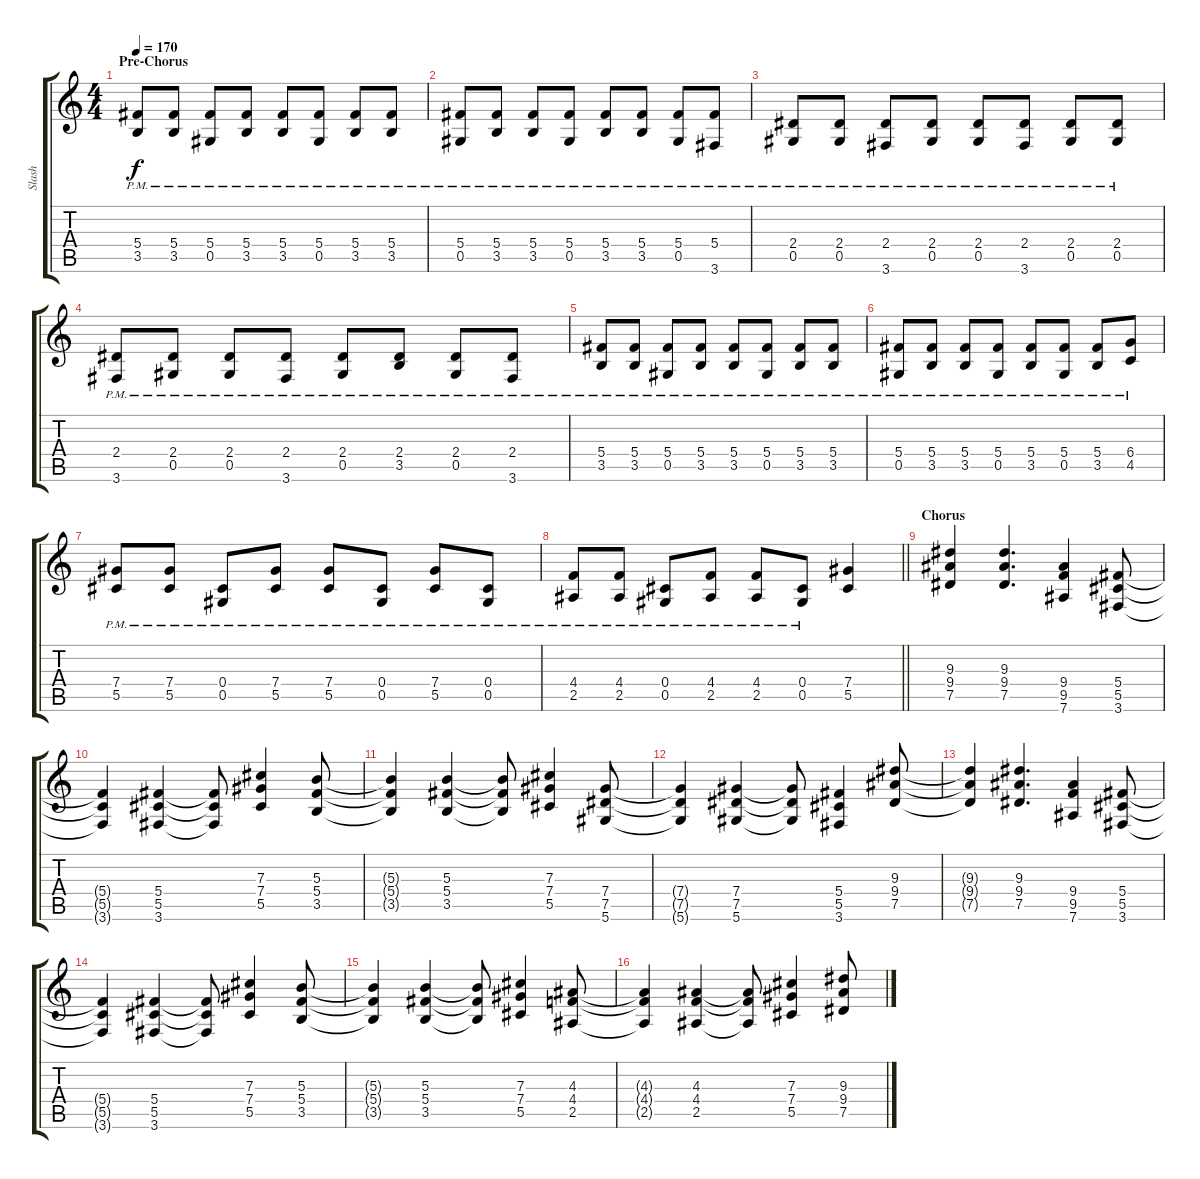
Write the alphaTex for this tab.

\track ("Slash" "Slash") {instrument distortionguitar}
\staff {score tabs}
\tuning (Eb4 Bb3 Gb3 Db3 Ab2 Eb2) {hide}
\ts (4 4)
\section ("" "Pre-Chorus")
\tempo 170
\clef g2
\ks c
(5.4{pm} 3.5{pm}).8{dy f} (5.4{pm} 3.5{pm}).8 (5.4{pm} 0.5{pm}).8 (5.4{pm} 3.5{pm}).8 (5.4{pm} 3.5{pm}).8 (5.4{pm} 0.5{pm}).8 (5.4{pm} 3.5{pm}).8 (5.4{pm} 3.5{pm}).8 |
(5.4{pm} 0.5{pm}).8 (5.4{pm} 3.5{pm}).8 (5.4{pm} 3.5{pm}).8 (5.4{pm} 0.5{pm}).8 (5.4{pm} 3.5{pm}).8 (5.4{pm} 3.5{pm}).8 (5.4{pm} 0.5{pm}).8 (5.4{pm} 3.6{pm}).8 |
(2.4{pm} 0.5{pm}).8 (2.4{pm} 0.5{pm}).8 (2.4{pm} 3.6{pm}).8 (2.4{pm} 0.5{pm}).8 (2.4{pm} 0.5{pm}).8 (2.4{pm} 3.6{pm}).8 (2.4{pm} 0.5{pm}).8 (2.4{pm} 0.5{pm}).8 |
(2.4{pm} 3.6{pm}).8 (2.4{pm} 0.5{pm}).8 (2.4{pm} 0.5{pm}).8 (2.4{pm} 3.6{pm}).8 (2.4{pm} 0.5{pm}).8 (2.4{pm} 3.5{pm}).8 (2.4{pm} 0.5{pm}).8 (2.4{pm} 3.6{pm}).8 |
(5.4{pm} 3.5{pm}).8 (5.4{pm} 3.5{pm}).8 (5.4{pm} 0.5{pm}).8 (5.4{pm} 3.5{pm}).8 (5.4{pm} 3.5{pm}).8 (5.4{pm} 0.5{pm}).8 (5.4{pm} 3.5{pm}).8 (5.4{pm} 3.5{pm}).8 |
(5.4{pm} 0.5{pm}).8 (5.4{pm} 3.5{pm}).8 (5.4{pm} 3.5{pm}).8 (5.4{pm} 0.5{pm}).8 (5.4{pm} 3.5{pm}).8 (5.4{pm} 0.5{pm}).8 (5.4{pm} 3.5{pm}).8 (6.4{pm} 4.5{pm}).8 |
(7.4{pm} 5.5{pm}).8 (7.4{pm} 5.5{pm}).8 (0.4{pm} 0.5{pm}).8 (7.4{pm} 5.5{pm}).8 (7.4{pm} 5.5{pm}).8 (0.4{pm} 0.5{pm}).8 (7.4{pm} 5.5{pm}).8 (0.4{pm} 0.5{pm}).8 |
\barLineRight lightlight
(4.4{pm} 2.5{pm}).8 (4.4{pm} 2.5{pm}).8 (0.4{pm} 0.5{pm}).8 (4.4{pm} 2.5{pm}).8 (4.4{pm} 2.5{pm}).8 (0.4{pm} 0.5{pm}).8 (7.4 5.5).4 |
\section ("" "Chorus")
(9.3 9.4 7.5).4 (9.3 9.4 7.5).4{d} (9.4 9.5 7.6).4 (5.4 5.5 3.6).8 |
(5.4{t} 5.5{t} 3.6{t}).4 (5.4 5.5 3.6).4 (5.4{t} 5.5{t} 3.6{t}).8 (7.3 7.4 5.5).4 (5.3 5.4 3.5).8 |
(5.3{t} 5.4{t} 3.5{t}).4 (5.3 5.4 3.5).4 (5.3{t} 5.4{t} 3.5{t}).8 (7.3 7.4 5.5).4 (7.4 7.5 5.6).8 |
(7.4{t} 7.5{t} 5.6{t}).4 (7.4 7.5 5.6).4 (7.4{t} 7.5{t} 5.6{t}).8 (5.4 5.5 3.6).4 (9.3 9.4 7.5).8 |
(9.3{t} 9.4{t} 7.5{t}).4 (9.3 9.4 7.5).4{d} (9.4 9.5 7.6).4 (5.4 5.5 3.6).8 |
(5.4{t} 5.5{t} 3.6{t}).4 (5.4 5.5 3.6).4 (5.4{t} 5.5{t} 3.6{t}).8 (7.3 7.4 5.5).4 (5.3 5.4 3.5).8 |
(5.3{t} 5.4{t} 3.5{t}).4 (5.3 5.4 3.5).4 (5.3{t} 5.4{t} 3.5{t}).8 (7.3 7.4 5.5).4 (4.3 4.4 2.5).8 |
(4.3{t} 4.4{t} 2.5{t}).4 (4.3 4.4 2.5).4 (4.3{t} 4.4{t} 2.5{t}).8 (7.3 7.4 5.5).4 (9.3 9.4 7.5).8
